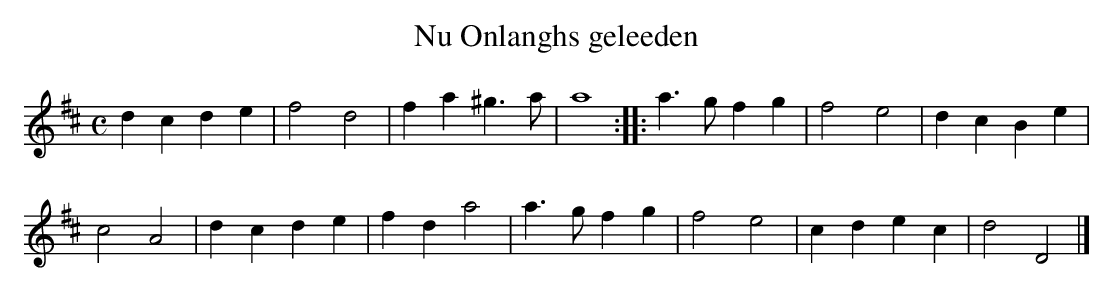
X:1
T:Nu Onlanghs geleeden
M:C
K:Dmaj
d2c2d2e2|f4d4|f2a2^g3a|a8:||:a3gf2g2|f4e4|d2c2B2e2|
c4A4|d2c2d2e2|f2d2a4|a3gf2g2|f4e4|c2d2e2c2|d4D4|]
